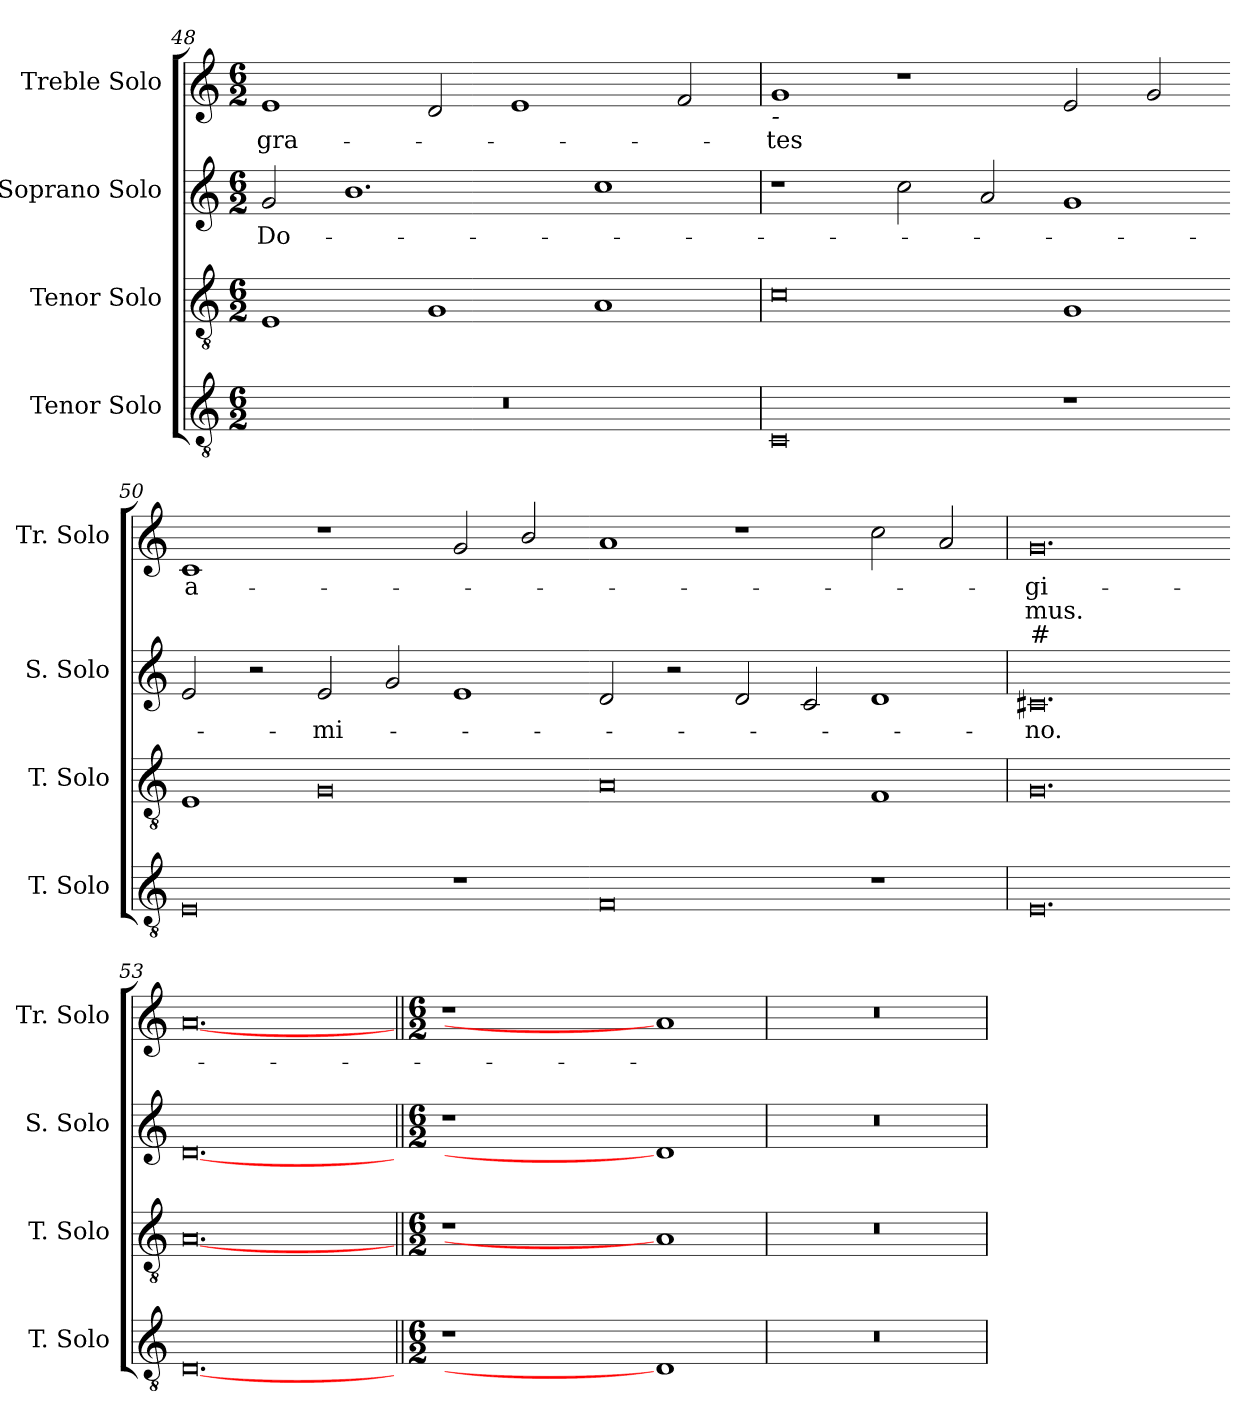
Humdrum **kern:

**kern	**kern	**kern	**text	**kern	**text	**text
*part4	*part3	*part2	*part2	*part1	*part1	*part1
*staff4	*staff3	*staff2	*staff2	*staff1	*staff1	*staff1
*I"Tenor Solo	*I"Tenor Solo	*I"Soprano Solo	*	*I"Treble Solo	*	*
*I'T. Solo	*I'T. Solo	*I'S. Solo	*	*I'Tr. Solo	*	*
*clefGv2	*clefGv2	*clefG2	*	*clefG2	*	*
*ITrd7c12	*ITrd7c12	*	*	*	*	*
*k[]	*k[]	*k[]	*	*k[]	*	*
*C:	*C:	*C:	*	*C:	*	*
*M6/2	*M6/2	*M6/2	*	*M6/2	*	*
=48	=48	=48	=48	=48	=48	=48
!LO:N:vis=1	!	!	!	!	!	!
!	!	!	!LO:LY:b:color=#000000	!	!	!
!	!	!	!	!	!LO:LY:b:color=#000000	!
0.r	1EEi	2gi/	Do-	1ei	gra-	.
.	.	1.bi	.	.	.	.
.	1GGi	.	.	2di/	.	.
.	.	.	.	1ei	.	.
.	1AAi	1cci	.	.	.	.
.	.	.	.	2fi/	.	.
!!LO:PB:g=z
=49	=49	=49	=49	=49	=49	=49
!	!	!	!	!LO:TX:b:i:t=-	!	!
!	!	!	!	!	!LO:LY:b:color=#000000	!
0CCi	0Ci	1r	.	1gi	-tes	.
.	.	2cci\	.	1r	.	.
.	.	2ai/	.	.	.	.
1r	1GGi	1gi	.	2ei/	.	.
.	.	.	.	2gi/	.	.
=50-	=50-	=50-	=50-	=50-	=50-	=50-
!	!	!	!	!	!LO:LY:b:color=#000000	!
0EEi	1EEi	2ei/	.	1ci	a-	.
.	.	2r	.	.	.	.
!	!	!	!LO:LY:b:color=#000000	!	!	!
.	0GGi	2ei/	-mi-	1r	.	.
.	.	2gi/	.	.	.	.
1r	.	1ei	.	2gi/	.	.
.	.	.	.	2bi/	.	.
=51-	=51-	=51-	=51-	=51-	=51-	=51-
0FFi	0AAi	2di/	.	1ai	.	.
.	.	2r	.	.	.	.
.	.	2di/	.	1r	.	.
.	.	2ci/	.	.	.	.
1r	1FFi	1di	.	2cci\	.	.
.	.	.	.	2ai/	.	.
=52	=52	=52	=52	=52	=52	=52
!	!	!	!LO:LY:b:color=#000000	!	!	!
!	!	!LO:TX:a:t=#	!	!	!	!
!	!	!	!	!	!LO:LY:b:color=#000000	!LO:LY:b:color=#000000
0.EEi	0.GGi	0.c#i	-no.	0.gi	-gi-	-mus.
=53-	=53-	=53-	=53-	=53-	=53-	=53-
[0.DDi	[0.AAi	[0.di	.	[0.ai	.	.
=54||	=54||	=54||	=54||	=54||	=54||	=54||
*M6/2	*M6/2	*M6/2	*	*M6/2	*	*
!LO:N:vis=1	!LO:N:vis=1	!LO:N:vis=1	!	!LO:N:vis=1	!	!
0.r	0.r	0.r	.	0.r	.	.
1DDi]	1AAi]	1di]	.	1ai]	.	.
!!LO:LB:g=z
=55	=55	=55	=55	=55	=55	=55
!LO:N:vis=1	!LO:N:vis=1	!LO:N:vis=1	!	!LO:N:vis=1	!	!
0.r	0.r	0.r	.	0.r	.	.
=	=	=	=	=	=	=
*-	*-	*-	*-	*-	*-	*-
